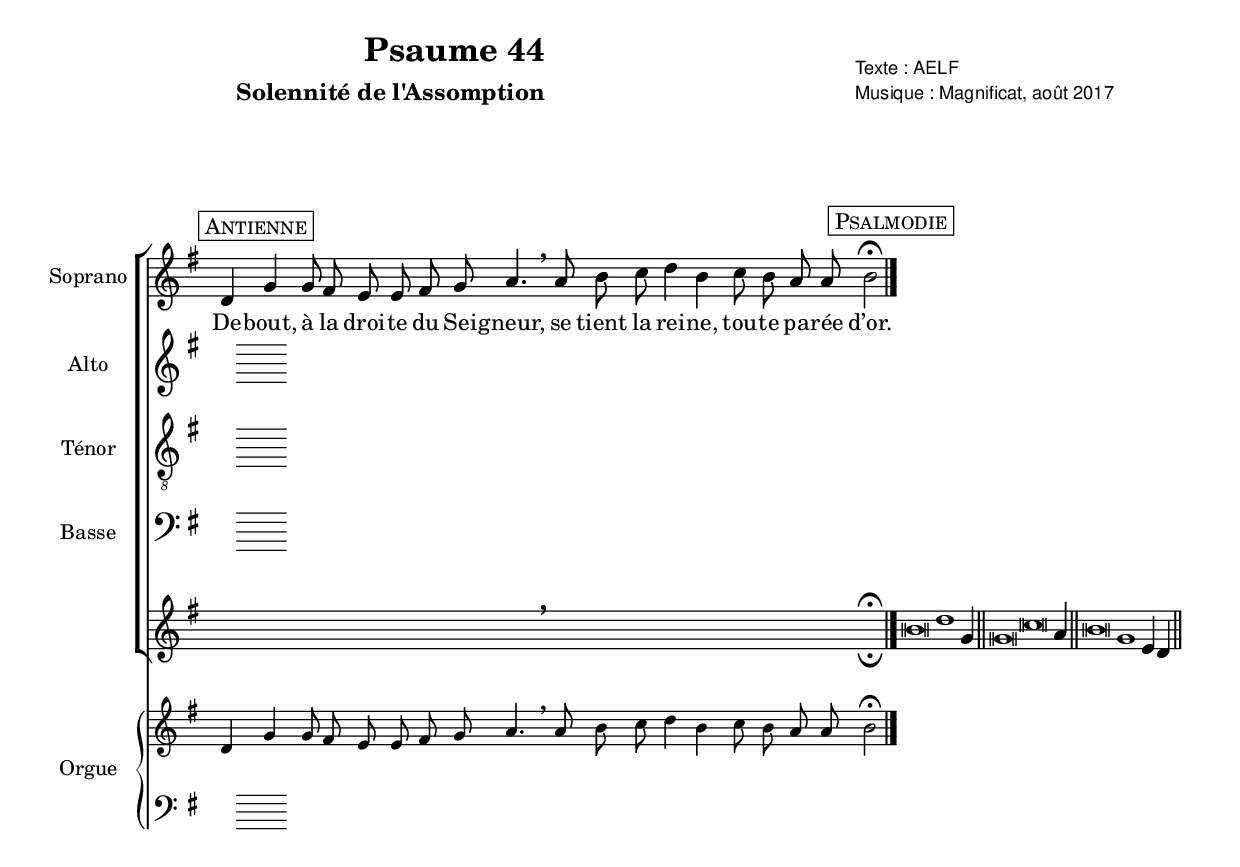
\version "2.18.2"
\language "english"
%{
  Default settings are needed at the beginning
  because they are used in antiphon & verse music definition
  You can override default values simply by declaring variables again.
%}
\include "libs/settings.ly"
% Ajust this setting to get a single page psalm
staffCustomSize = 18

title = "Psaume 44"
subtitle = "Solennité de l'Assomption"
composer = "Magnificat, août 2017"

global = {
  \omit Staff.TimeSignature
  \cadenzaOn
  \key g \major
}


%%%%%%%%%%%%%%%%%%%%%%%%%%%%%%
%%%%%%%%%% Antiphon %%%%%%%%%%
%%%%%%%%%%%%%%%%%%%%%%%%%%%%%%

sopranoAntiphonMusic = \relative c' {
  d4 g g8 fs e e fs g a4. \breathe
  a8 b c d4 b c8 b a a b2 \fermata
  \bar "|."
  }

altoAntiphonMusic = \relative c' {
  }

tenorAntiphonMusic =  \relative c' {
  }

bassAntiphonMusic =  \relative c {
  }

antiphonLyrics = \lyricmode {
  De -- bout, à la droi -- te du Sei -- gneur,
  se tient la rei -- ne, tou -- te pa -- rée d’or.
  }

sopranoAntiphonLyrics = \antiphonLyrics
altoAntiphonLyrics = \antiphonLyrics
tenorAntiphonLyrics = \antiphonLyrics
bassAntiphonLyrics = \antiphonLyrics

%%%%%%%%%%%%%%%%%%%%%%%%%%%%%%%%%%%%%%%%%%%%%%
%%%%%%%%%%          Verses          %%%%%%%%%%
%%%%%%%%%%%%%%%%%%%%%%%%%%%%%%%%%%%%%%%%%%%%%%

% quand on a fini de rentrer la musique partout, on peut préciser
% (chez les Soprano uniquement!) les paramètres de tempo MIDI
% en utilisant \tAcce et \tRall

sopranoVerseMusic = \relative c'' {
  b\breve d1 g,4 \bar "||"
  g\breve c a4 \bar "||"
  b\breve g1 e4 d \bar "||"
  }

altoVerseMusic = \relative c' {
  }

tenorVerseMusic = \relative c' {
  }

bassVerseMusic = \relative c {
  }


verseOneLyrics =  \lyricmode {
    \override LyricText.self-alignment-X = #-1
    \set stanza = #"1. "
  }
verseTwoLyrics =  \lyricmode {
    \override LyricText.self-alignment-X = #-1
    \set stanza = #"2. "
  }
verseThreeLyrics =  \lyricmode {
    \override LyricText.self-alignment-X = #-1
    \set stanza = #"3. "
  }
verseFourLyrics =  \lyricmode {
    \override LyricText.self-alignment-X = #-1
    \set stanza = #"4. "
  }

groupedVersesLyrics = <<
>>

%%%%%%%%%%%%%%%%%%%%%%%%%%%%%%%%%%%%%%%%%%%%%%%%%%%%%%%%%%%%%%%%%%%%%
%%%%%%%%%%%%%%%%%%%          Draw score          %%%%%%%%%%%%%%%%%%%%
%%%%%%%%%%%%%%%%%%%%%%%%%%%%%%%%%%%%%%%%%%%%%%%%%%%%%%%%%%%%%%%%%%%%%
\version "2.18.2"

antiphonText = "Antienne"
verseText = "Psalmodie"
verseTextA = "Psalmodie A"
verseTextB = "Psalmodie B"
sopranoVoiceTitle = "Soprano"
altoVoiceTitle = "Alto"
tenorVoiceTitle = "Ténor"
bassVoiceTitle = "Basse"
poetPrefix = "Texte : "
composerPrefix = "Musique : "
arangerPrefix = "Harmonisation : "

\include "libs/common.ly"
%\include "libs/layouts/dualPsalmody.ly"
\version "2.18.2"
pisteTempoPsalmodie = \silence \sopranoVerseMusic
partition = {
  <<
    \new ChoirStaff <<
      \new Staff = "Soprano" <<
        \set Staff.instrumentName = \sopranoVoiceTitle
        \new Voice = "Sop" { \dynamicUp \marqueAntiphon \clef "treble" \global \tempoAntiphon \sopranoAntiphonMusic }
        \new Lyrics \lyricsto "Sop" { \sopranoAntiphonLyrics }
      >>
      \new Staff <<
        \set Staff.instrumentName = \altoVoiceTitle
        \new Voice = "Alto" { \dynamicUp \clef "treble" \global \tempoAntiphon \altoAntiphonMusic }
        \new Lyrics \lyricsto "Alto" { \altoAntiphonLyrics }
      >>
      \new Staff <<
        \set Staff.instrumentName = \tenorVoiceTitle
        \new Voice = "Ten" { \dynamicUp \clef "treble_8" \global \tempoAntiphon \tenorAntiphonMusic }
        \new Lyrics \lyricsto "Ten" { \tenorAntiphonLyrics }
      >>
      \new Staff <<
        \set Staff.instrumentName = \bassVoiceTitle
        \new Voice = "Bass" { \dynamicUp \clef "bass" \global \tempoAntiphon \bassAntiphonMusic }
        \new Lyrics \lyricsto "Bass" { \bassAntiphonLyrics }
      >>
      \new ChoirStaff = "SopranoAlto" \with { \remove Time_signature_engraver }
      {
        \set Staff.shortInstrumentName = \markup { \right-column { "S." "A." } }
        \override Staff.VerticalAxisGroup.remove-first = ##t
        \global
        \clef treble
        \startPsalmody
        <<
          \new Voice = "sopranoVerseVoice" {
            \voiceOne { \silence \sopranoAntiphonMusic }
            \markPsalmody
            \tag #'visuel \sopranoVerseMusic
            \tag #'audio <<\sopranoVerseMusic \\ \pisteTempoVerse>>
          }
          \new Voice = "altoVerseVoice" {
            \voiceTwo { \silence \sopranoAntiphonMusic }
            \tag #'visuel \altoVerseMusic
            \tag #'audio <<\altoVerseMusic \\ \pisteTempoVerse>>
          }
        >>
      }
      \groupedVersesLyrics
      \new Staff = "TenorBass" \with { \remove Time_signature_engraver }
      {
        \set Staff.shortInstrumentName = \markup { \right-column { "T." "B." } }
        \override Staff.VerticalAxisGroup.remove-first = ##t
        \global
        \clef bass
        <<
          \new Voice = "tenorVerseVoice" {
            \voiceThree { \silence \sopranoAntiphonMusic }
            \tag #'visuel \tenorVerseMusic
            \tag #'audio <<\tenorVerseMusic \\ \pisteTempoVerse>>
          }
          \new Voice = "bassVerseVoice" {
            \voiceFour { \silence \sopranoAntiphonMusic }
            \tag #'visuel \bassVerseMusic
            \tag #'audio <<\bassVerseMusic \\ \pisteTempoVerse>>
          }
        >>
      }
    >>
    \new PianoStaff \with { \pianoProperties }
    <<
      \set PianoStaff.instrumentName = #"Orgue"
      \new Staff <<
        \set Staff.printPartCombineTexts = ##f
        \global \clef treble
        \partcombine
        << \keepWithTag #'visuel {\pianosopranoAntiphonMusic} >>
        << \keepWithTag #'visuel {\pianoaltoAntiphonMusic} >>
      >>
      \new Staff <<
        \set Staff.printPartCombineTexts = ##f
        \global \clef bass
        \partcombine
        << \keepWithTag #'visuel {\pianotenorAntiphonMusic} >>
        << \keepWithTag #'visuel {\pianobassAntiphonMusic} >>
      >>
    >>
  >>
}

%%%%%%%%%%%%% PARTITION VISUELLE %%%%%%%%%%%%%
\bookpart {
  #(set-global-staff-size staffCustomSize)
  \score {
    \keepWithTag #'visuel \partition
    \layout {
        ragged-last = ##f
        % retrait pour les noms courts de voix
        short-indent = 0.8\cm
        \context { \Staff \RemoveEmptyStaves \override NoteHead #'style = #'altdefault }
    }
    \header {
      title = \title
      subtitle = \subtitle
      composer = \composer
      composerPrefix = \composerPrefix
      poet = \poet
      poetPrefix = \poetPrefix
    }
  }
}

\book {
  \bookOutputSuffix "AllVoices"
  %%%%%%%%%%%%%%%% Voix groupées %%%%%%%%%%%%%%%%%
  \score {
    <<
      \keepWithTag #'audio \unfoldRepeats \partition
      \context Staff = "Soprano" {
        \set Score.midiMinimumVolume = #0.5
        \set Score.midiMaximumVolume = #0.7
        \set Staff.midiMinimumVolume = #0.8
        \set Staff.midiMaximumVolume = #1
      }
      \context Voice = "Soprano" {
        \set Score.midiMinimumVolume = #0.5
        \set Score.midiMaximumVolume = #0.7
        \set Staff.midiMinimumVolume = #0.8
        \set Staff.midiMaximumVolume = #1
      }
    >>
    \midi { \set midiMergeUnisons = ##t }
  }
}
\book {
  \bookOutputSuffix "Soprano"
  %%%%%%%%%%%%%%%% Voix séparées %%%%%%%%%%%%%%%%%
  \score { \unfoldRepeats
    <<
      \new ChoirStaff <<
        \new Staff <<
          \global \clef "treble"
          \new Voice = "Soprano"
          << \voiceOne { \tempoAntiphon \sopranoAntiphonMusic \startPsalmody << \sopranoVerseMusic \\ \pisteTempoVerse >> } >>
        >>
      >>
    >>
    \midi {}
  }
}
\book {
  \bookOutputSuffix "Alto"
  \score { \unfoldRepeats
    <<
      \new ChoirStaff <<
        \new Staff <<
          \global \clef "treble"
          \new Voice = "Alti"
          << \voiceOne { \tempoAntiphon \altoAntiphonMusic \startPsalmody << \altoVerseMusic \\ \pisteTempoVerse >> } >>
        >>
      >>
    >>
    \midi {}
  }
}
\book {
  \bookOutputSuffix "Tenor"
  \score { \unfoldRepeats
    <<
      \new ChoirStaff <<
        \new Staff <<
          \global \clef "treble"
          \new Voice = "Ténor"
          << \voiceOne { \tempoAntiphon \tenorAntiphonMusic \startPsalmody << \tenorVerseMusic \\ \pisteTempoVerse >> } >>
        >>
      >>
    >>
    \midi {}
  }
}
\book {
  \bookOutputSuffix "Bass"
  \score { \unfoldRepeats
    <<
      \new ChoirStaff <<
        \new Staff <<
          \global \clef "treble"
          \new Voice = "Basse"
          << \voiceOne { \tempoAntiphon \bassAntiphonMusic \startPsalmody << \bassVerseMusic \\ \pisteTempoVerse >> } >>
        >>
      >>
    >>
    \midi {}
  }
}
